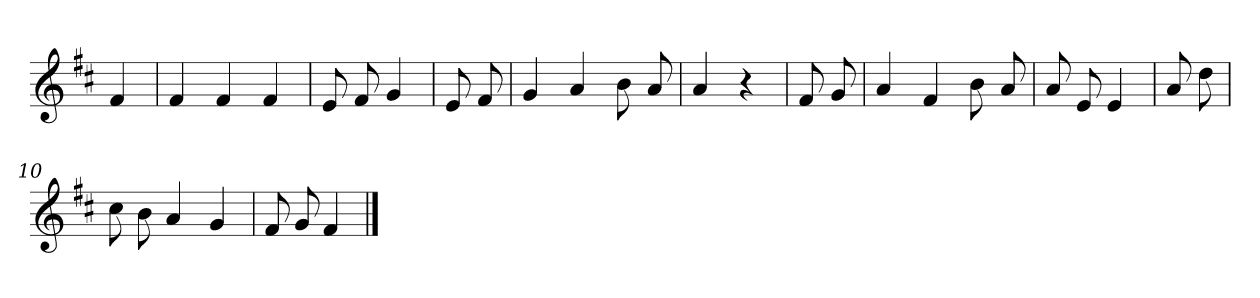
**kern
*part1
*staff1
*clefG2
*k[f#c#]
*D:
=
4f#
=1
4f#
4f#
4f#
=2
8e
8f#
4g
=3
8e
8f#
=4
4g
4a
8b
8a
=5
4a
4r
=6
8f#
8g
=7
4a
4f#
8b
8a
=8
8a
8e
4e
=9
8a
8dd
=10
8cc#
8b
4a
4g
=11
8f#
8g
4f#
==
*-
